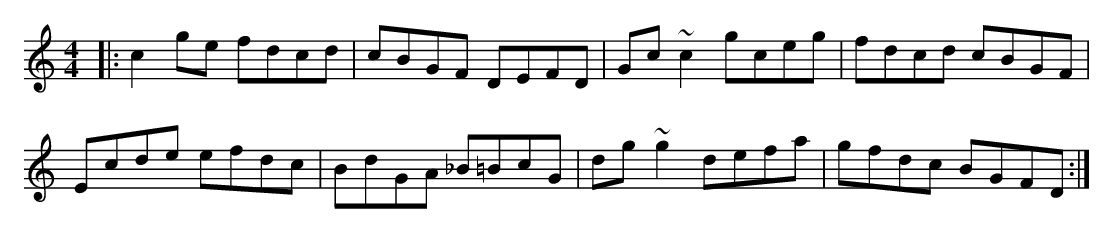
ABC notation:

X:1
M:4/4
K:C
|:c2ge fdcd|cBGF DEFD|Gc~c2 gceg|fdcd cBGF|
Ecde efdc|BdGA _B=BcG|dg~g2 defa|gfdc BGFD:|
